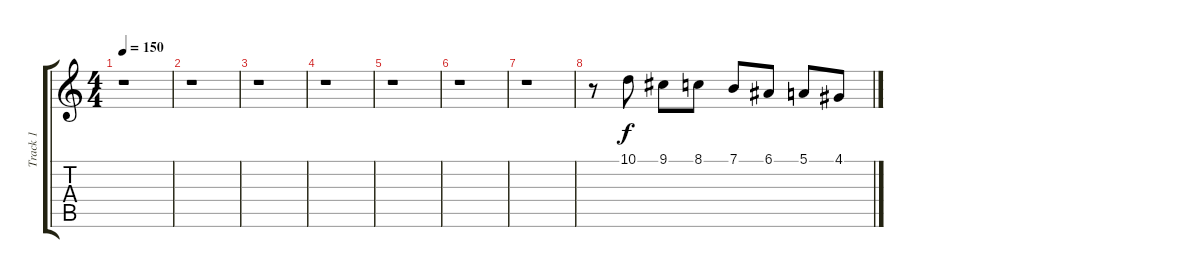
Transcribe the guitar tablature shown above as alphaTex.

\track ("Track 1" "Track 1") {instrument acousticgrandpiano}
\staff {score tabs}
\tuning (E4 B3 G3 D3 A2 E2) {hide}
\ts (4 4)
\tempo 150
\clef g2
\ks c
r.1{dy f} |
r.1 |
r.1 |
r.1 |
r.1 |
r.1 |
r.1 |
r.8 10.1.8 9.1.8 8.1.8 7.1.8 6.1.8 5.1.8 4.1.8
